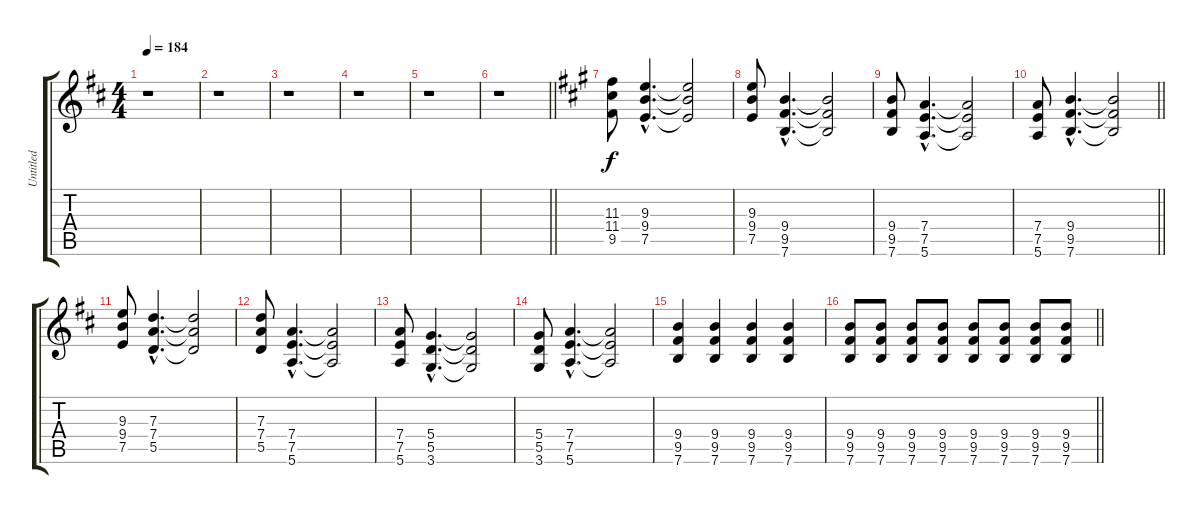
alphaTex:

\track ("Untitled" "Untitled") {instrument distortionguitar}
\staff {score tabs}
\tuning (E4 B3 G3 D3 A2 E2) {hide}
\ts (4 4)
\tempo 184
\clef g2
\ks d
r.1{dy f} |
r.1 |
r.1 |
r.1 |
r.1 |
\barLineRight lightlight
r.1 |
\ks a
(11.3 11.4 9.5).8 (9.3{hac} 9.4{hac} 7.5{hac}).4{d} (9.3{t} 9.4{t} 7.5{t}).2 |
(9.3 9.4 7.5).8 (9.4{hac} 9.5{hac} 7.6{hac}).4{d} (9.4{t} 9.5{t} 7.6{t}).2 |
(9.4 9.5 7.6).8 (7.4{hac} 7.5{hac} 5.6{hac}).4{d} (7.4{t} 7.5{t} 5.6{t}).2 |
\barLineRight lightlight
(7.4 7.5 5.6).8 (9.4{hac} 9.5{hac} 7.6{hac}).4{d} (9.4{t} 9.5{t} 7.6{t}).2 |
\ks d
(9.3 9.4 7.5).8 (7.3{hac} 7.4{hac} 5.5{hac}).4{d} (7.3{t} 7.4{t} 5.5{t}).2 |
(7.3 7.4 5.5).8 (7.4{hac} 7.5{hac} 5.6{hac}).4{d} (7.4{t} 7.5{t} 5.6{t}).2 |
(7.4 7.5 5.6).8 (5.4{hac} 5.5{hac} 3.6{hac}).4{d} (5.4{t} 5.5{t} 3.6{t}).2 |
(5.4 5.5 3.6).8 (7.4{hac} 7.5{hac} 5.6{hac}).4{d} (7.4{t} 7.5{t} 5.6{t}).2 |
(9.4 9.5 7.6).4 (9.4 9.5 7.6).4 (9.4 9.5 7.6).4 (9.4 9.5 7.6).4 |
\barLineRight lightlight
(9.4 9.5 7.6).8 (9.4 9.5 7.6).8 (9.4 9.5 7.6).8 (9.4 9.5 7.6).8 (9.4 9.5 7.6).8 (9.4 9.5 7.6).8 (9.4 9.5 7.6).8 (9.4 9.5 7.6).8
